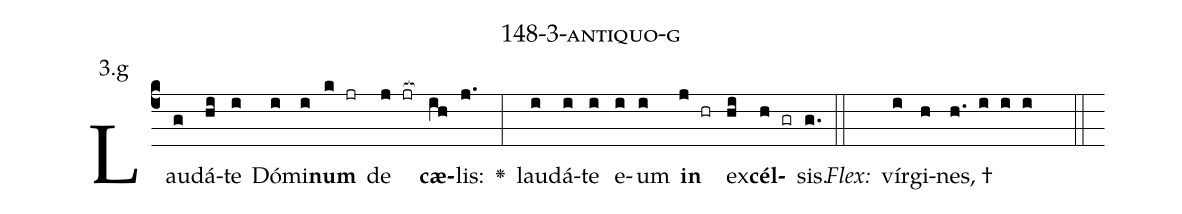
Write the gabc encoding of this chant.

name: 148-3-antiquo-g;
annotation: 3.g;
%%
(c4)Lau(g)dá(hi)te(i) Dó(i)mi(i)<b>num</b>(k jr) de(j jr[ocb:1{]) <b>cæ</b>(ih[ocb:0}])lis:(j.) <v>\greheightstar</v>(:) lau(i)dá(i)te(i) e(i)um(i) <b>in</b>(j hr) ex(hi)<b>cél</b>(h gr)sis.(g.) (::)
<i>Flex:</i>()  vír(i)gi(h)nes, †(h. i i i  ::)

%E(i) u(i) o(j) u(hi) a(h) e.(g.) (::)
